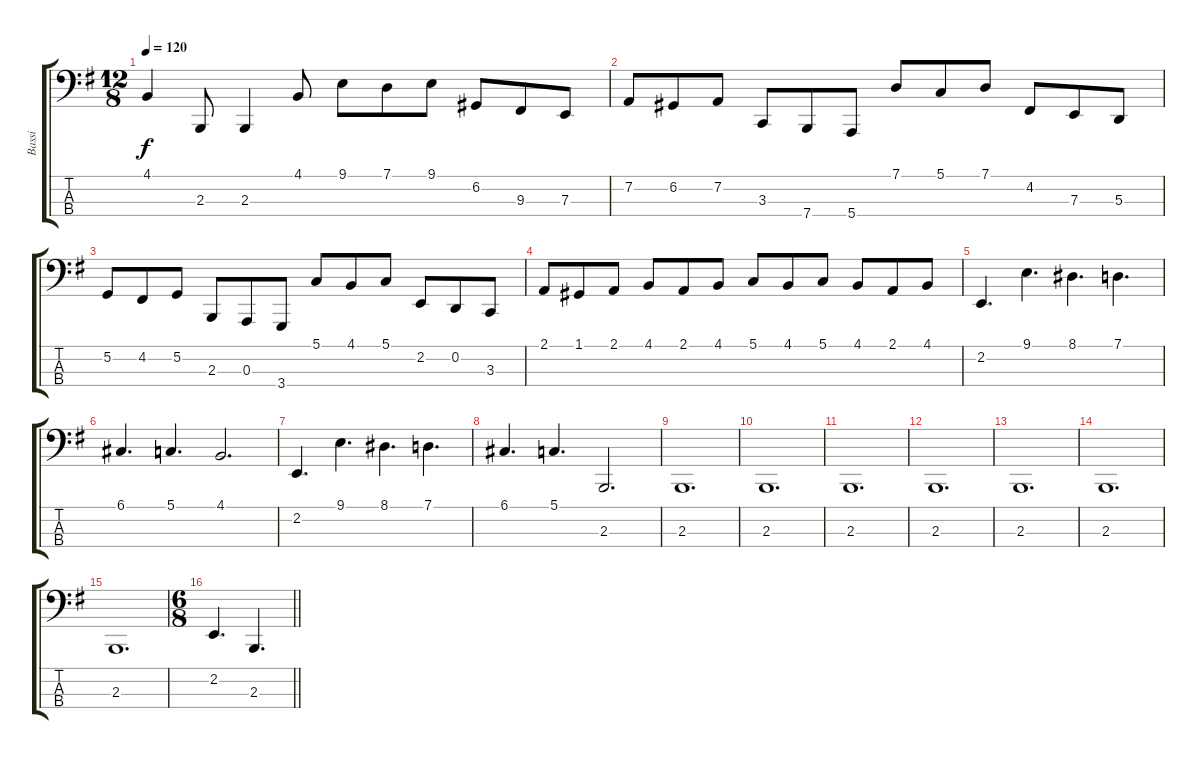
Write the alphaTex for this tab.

\track ("Bassi" "Bassi") {instrument cello}
\staff {score tabs}
\tuning (G2 D2 A1 E1) {hide}
\ts (12 8)
\tempo 120
\clef f4
\ks g
4.1.4{dy f} 2.3.8 2.3.4 4.1.8 9.1.8 7.1.8 9.1.8 6.2.8 9.3.8 7.3.8 |
7.2.8 6.2.8 7.2.8 3.3.8 7.4.8 5.4.8 7.1.8 5.1.8 7.1.8 4.2.8 7.3.8 5.3.8 |
5.2.8 4.2.8 5.2.8 2.3.8 0.3.8 3.4.8 5.1.8 4.1.8 5.1.8 2.2.8 0.2.8 3.3.8 |
2.1.8 1.1.8 2.1.8 4.1.8 2.1.8 4.1.8 5.1.8 4.1.8 5.1.8 4.1.8 2.1.8 4.1.8 |
2.2.4{d} 9.1.4{d} 8.1.4{d} 7.1.4{d} |
6.1.4{d} 5.1.4{d} 4.1.2{d} |
2.2.4{d} 9.1.4{d} 8.1.4{d} 7.1.4{d} |
6.1.4{d} 5.1.4{d} 2.3.2{d} |
2.3.1{d} |
2.3.1{d} |
2.3.1{d} |
2.3.1{d} |
2.3.1{d} |
2.3.1{d} |
2.3.1{d} |
\ts (6 8)
\barLineRight lightlight
2.2.4{d} 2.3.4{d}
